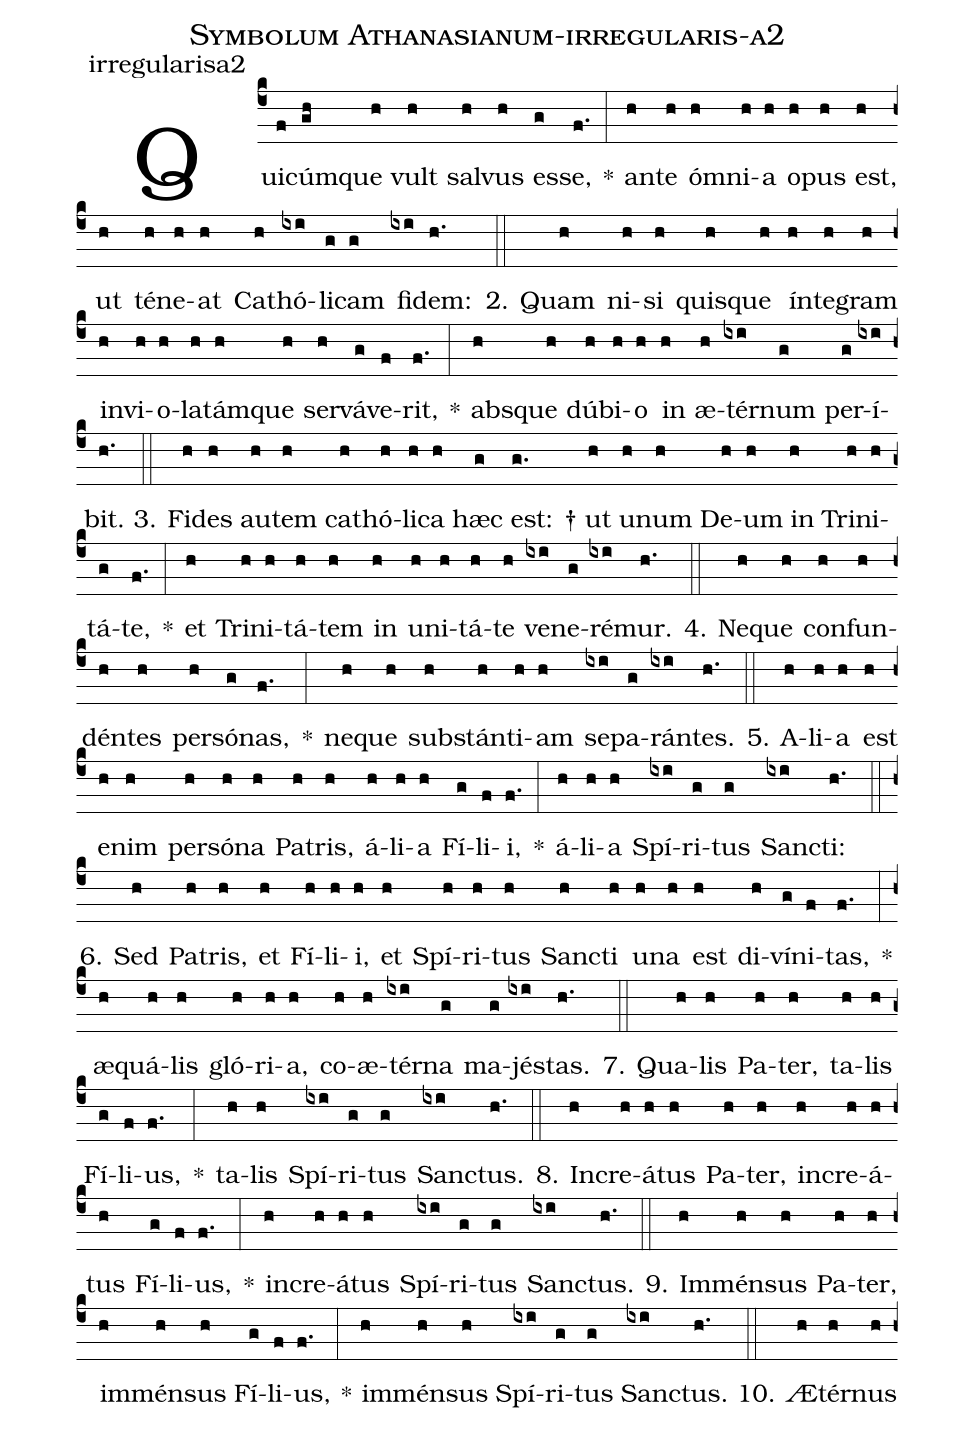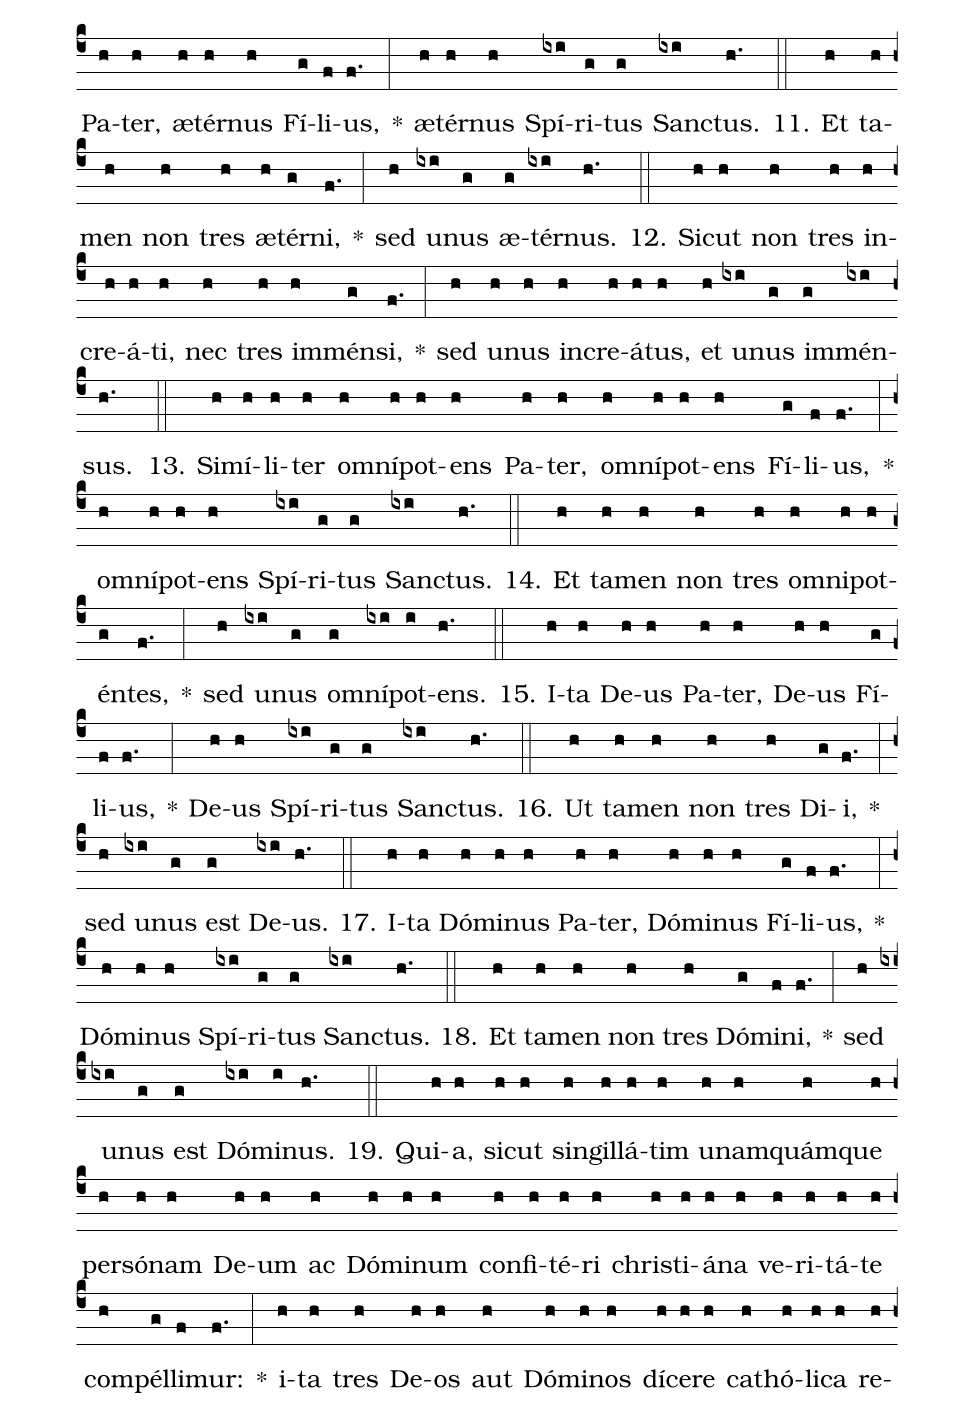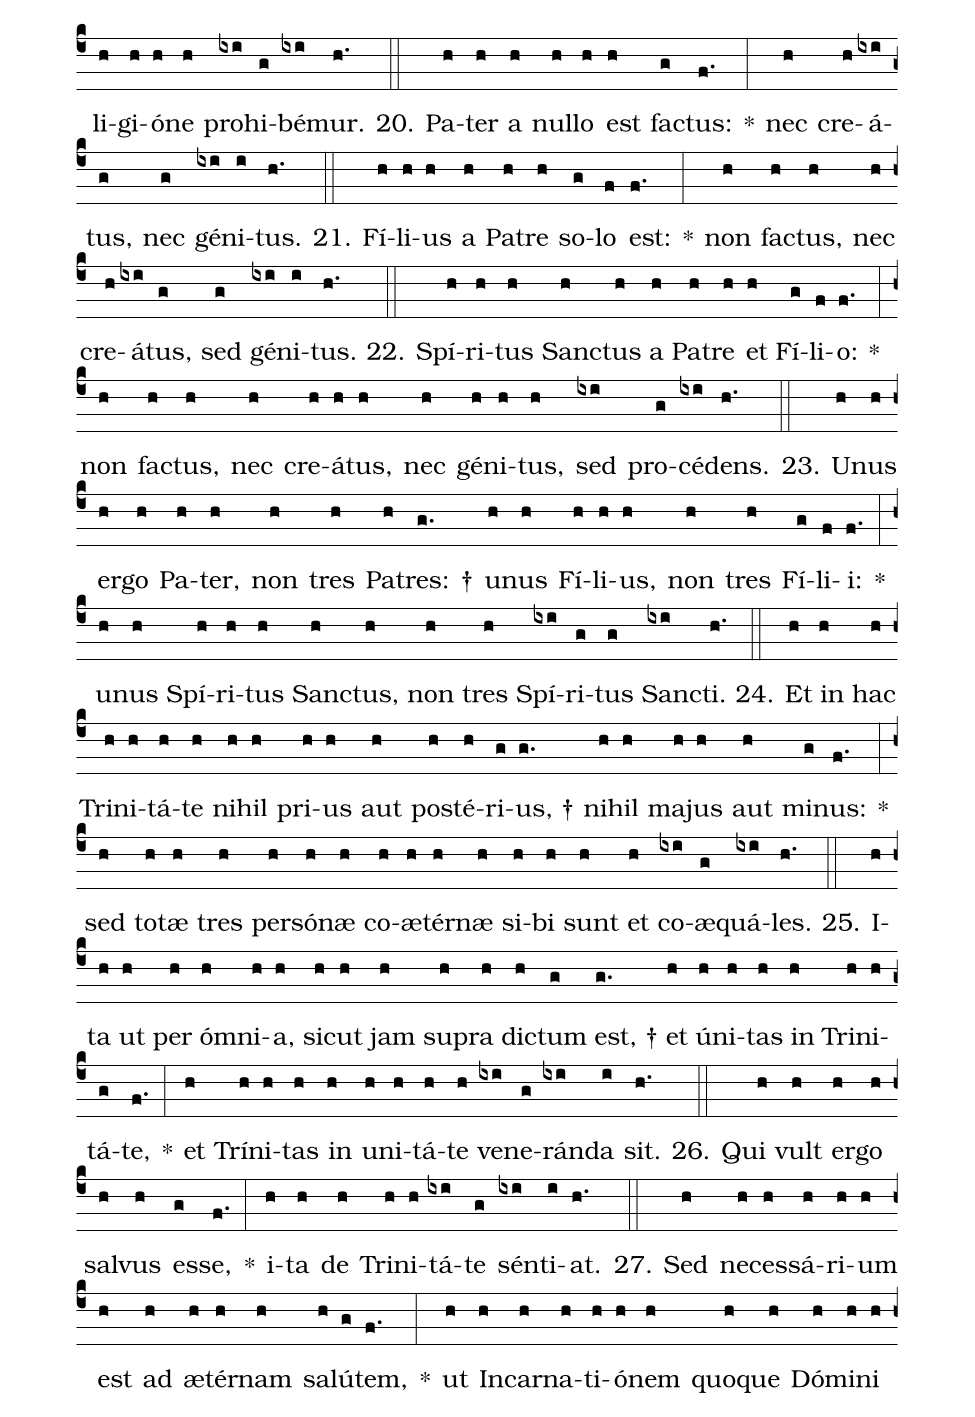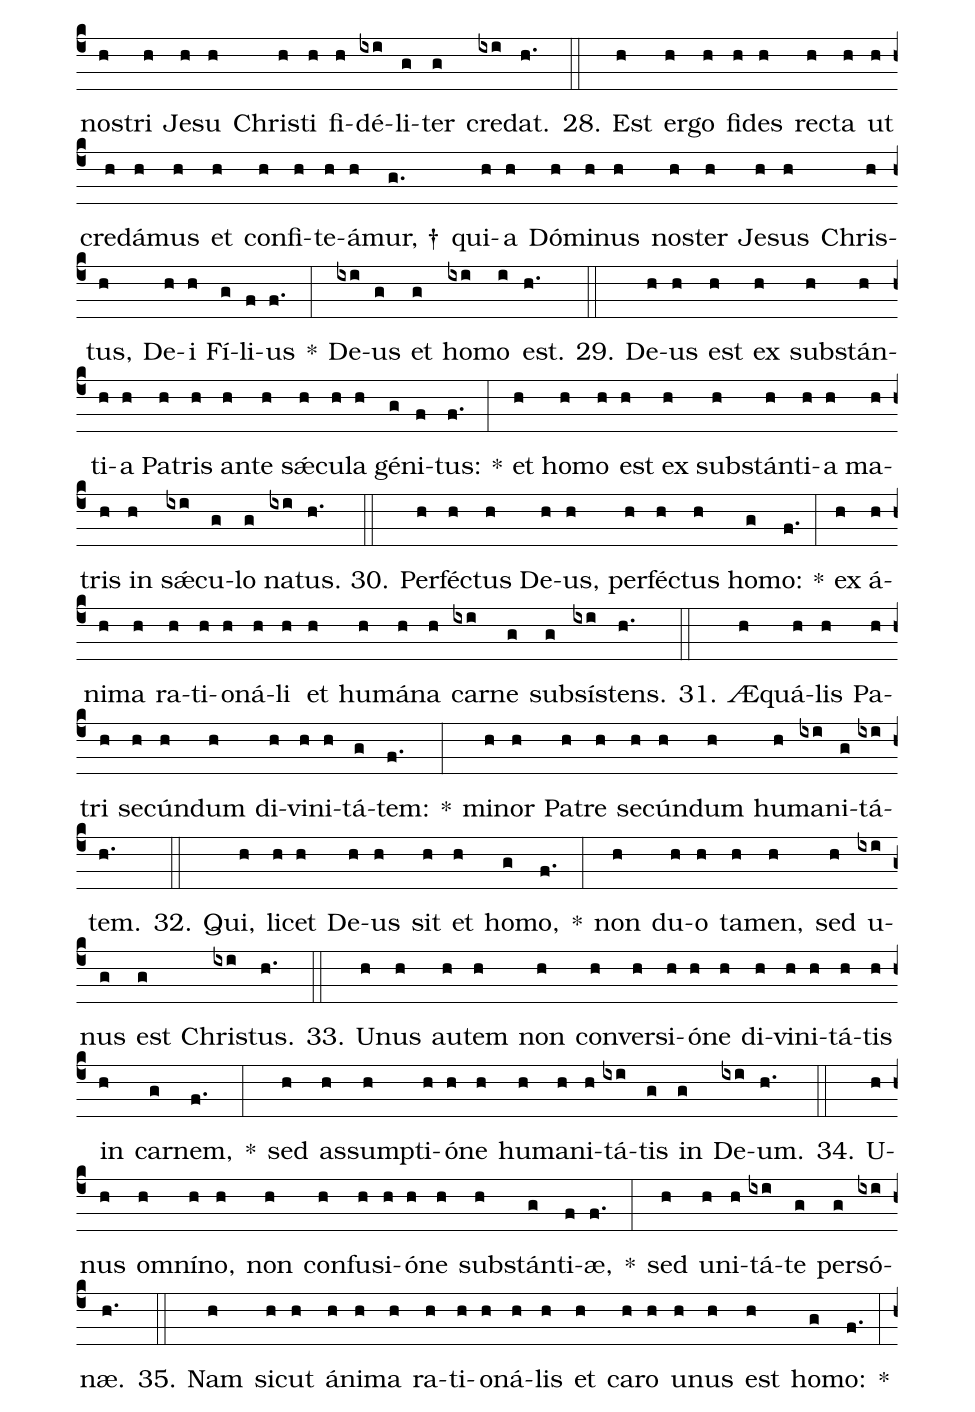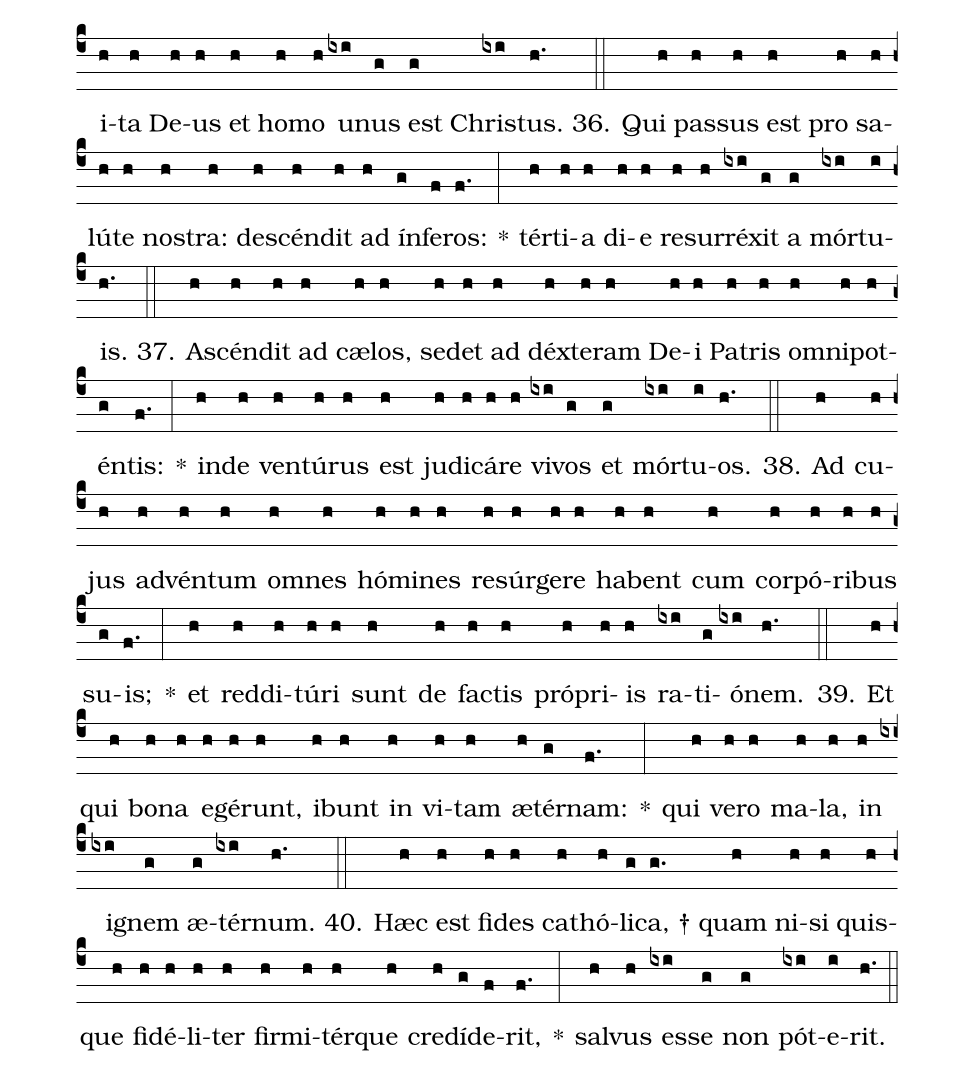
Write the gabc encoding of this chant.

name: Symbolum Athanasianum-irregularis-a2;
annotation: irregularisa2;
%%
(c4)Qui(f)cúm(gh)que(h) vult(h) sal(h)vus(h) es(g)se,(f.) *(:) an(h)te(h) óm(h)ni(h)a(h) o(h)pus(h) est,(h) ut(h) té(h)ne(h)at(h) Ca(h)thó(ixi)li(g)cam(g) fi(ixi)dem:(h.) (::)
2. Quam(h) ni(h)si(h) quis(h)que(h) ín(h)te(h)gram(h) in(h)vi(h)o(h)la(h)tám(h)que(h) ser(h)vá(g)ve(f)rit,(f.) *(:) abs(h)que(h) dú(h)bi(h)o(h) in(h) æ(h)tér(ixi)num(g) per(g)í(ixi)bit.(h.) (::)
3. Fi(h)des(h) au(h)tem(h) ca(h)thó(h)li(h)ca(h) hæc(g) est: †(g.) ut(h) u(h)num(h) De(h)um(h) in(h) Tri(h)ni(h)tá(g)te,(f.) *(:) et(h) Tri(h)ni(h)tá(h)tem(h) in(h) u(h)ni(h)tá(h)te(h) ve(ixi)ne(g)ré(ixi)mur.(h.) (::)
4. Ne(h)que(h) con(h)fun(h)dén(h)tes(h) per(h)só(g)nas,(f.) *(:) ne(h)que(h) sub(h)stán(h)ti(h)am(h) se(ixi)pa(g)rán(ixi)tes.(h.) (::)
5. A(h)li(h)a(h) est(h) e(h)nim(h) per(h)só(h)na(h) Pa(h)tris,(h) á(h)li(h)a(h) Fí(g)li(f)i,(f.) *(:) á(h)li(h)a(h) Spí(ixi)ri(g)tus(g) Sanc(ixi)ti:(h.) (::)
6. Sed(h) Pa(h)tris,(h) et(h) Fí(h)li(h)i,(h) et(h) Spí(h)ri(h)tus(h) Sanc(h)ti(h) u(h)na(h) est(h) di(h)ví(g)ni(f)tas,(f.) *(:) æ(h)quá(h)lis(h) gló(h)ri(h)a,(h) co(h)æ(h)tér(ixi)na(g) ma(g)jés(ixi)tas.(h.) (::)
7. Qua(h)lis(h) Pa(h)ter,(h) ta(h)lis(h) Fí(g)li(f)us,(f.) *(:) ta(h)lis(h) Spí(ixi)ri(g)tus(g) Sanc(ixi)tus.(h.) (::)
8. In(h)cre(h)á(h)tus(h) Pa(h)ter,(h) in(h)cre(h)á(h)tus(h) Fí(g)li(f)us,(f.) *(:) in(h)cre(h)á(h)tus(h) Spí(ixi)ri(g)tus(g) Sanc(ixi)tus.(h.) (::)
9. Im(h)mén(h)sus(h) Pa(h)ter,(h) im(h)mén(h)sus(h) Fí(g)li(f)us,(f.) *(:) im(h)mén(h)sus(h) Spí(ixi)ri(g)tus(g) Sanc(ixi)tus.(h.) (::)
10. Æ(h)tér(h)nus(h) Pa(h)ter,(h) æ(h)tér(h)nus(h) Fí(g)li(f)us,(f.) *(:) æ(h)tér(h)nus(h) Spí(ixi)ri(g)tus(g) Sanc(ixi)tus.(h.) (::)
11. Et(h) ta(h)men(h) non(h) tres(h) æ(h)tér(g)ni,(f.) *(:) sed(h) u(ixi)nus(g) æ(g)tér(ixi)nus.(h.) (::)
12. Sic(h)ut(h) non(h) tres(h) in(h)cre(h)á(h)ti,(h) nec(h) tres(h) im(h)mén(g)si,(f.) *(:) sed(h) u(h)nus(h) in(h)cre(h)á(h)tus,(h) et(h) u(ixi)nus(g) im(g)mén(ixi)sus.(h.) (::)
13. Si(h)mí(h)li(h)ter(h) om(h)ní(h)pot(h)ens(h) Pa(h)ter,(h) om(h)ní(h)pot(h)ens(h) Fí(g)li(f)us,(f.) *(:) om(h)ní(h)pot(h)ens(h) Spí(ixi)ri(g)tus(g) Sanc(ixi)tus.(h.) (::)
14. Et(h) ta(h)men(h) non(h) tres(h) om(h)ni(h)pot(h)én(g)tes,(f.) *(:) sed(h) u(ixi)nus(g) om(g)ní(ixi)pot(i)ens.(h.) (::)
15. I(h)ta(h) De(h)us(h) Pa(h)ter,(h) De(h)us(h) Fí(g)li(f)us,(f.) *(:) De(h)us(h) Spí(ixi)ri(g)tus(g) Sanc(ixi)tus.(h.) (::)
16. Ut(h) ta(h)men(h) non(h) tres(h) Di(g)i,(f.) *(:) sed(h) u(ixi)nus(g) est(g) De(ixi)us.(h.) (::)
17. I(h)ta(h) Dó(h)mi(h)nus(h) Pa(h)ter,(h) Dó(h)mi(h)nus(h) Fí(g)li(f)us,(f.) *(:) Dó(h)mi(h)nus(h) Spí(ixi)ri(g)tus(g) Sanc(ixi)tus.(h.) (::)
18. Et(h) ta(h)men(h) non(h) tres(h) Dó(g)mi(f)ni,(f.) *(:) sed(h) u(ixi)nus(g) est(g) Dó(ixi)mi(i)nus.(h.) (::)
19. Qui(h)a,(h) sic(h)ut(h) sin(h)gil(h)lá(h)tim(h) u(h)nam(h)quám(h)que(h) per(h)só(h)nam(h) De(h)um(h) ac(h) Dó(h)mi(h)num(h) con(h)fi(h)té(h)ri(h) chris(h)ti(h)á(h)na(h) ve(h)ri(h)tá(h)te(h) com(h)pél(g)li(f)mur:(f.) *(:) i(h)ta(h) tres(h) De(h)os(h) aut(h) Dó(h)mi(h)nos(h) dí(h)ce(h)re(h) ca(h)thó(h)li(h)ca(h) re(h)li(h)gi(h)ó(h)ne(h) pro(ixi)hi(g)bé(ixi)mur.(h.) (::)
20. Pa(h)ter(h) a(h) nul(h)lo(h) est(h) fac(g)tus:(f.) *(:) nec(h) cre(h)á(ixi)tus,(g) nec(g) gé(ixi)ni(i)tus.(h.) (::)
21. Fí(h)li(h)us(h) a(h) Pa(h)tre(h) so(g)lo(f) est:(f.) *(:) non(h) fac(h)tus,(h) nec(h) cre(h)á(ixi)tus,(g) sed(g) gé(ixi)ni(i)tus.(h.) (::)
22. Spí(h)ri(h)tus(h) Sanc(h)tus(h) a(h) Pa(h)tre(h) et(h) Fí(g)li(f)o:(f.) *(:) non(h) fac(h)tus,(h) nec(h) cre(h)á(h)tus,(h) nec(h) gé(h)ni(h)tus,(h) sed(ixi) pro(g)cé(ixi)dens.(h.) (::)
23. U(h)nus(h) er(h)go(h) Pa(h)ter,(h) non(h) tres(h) Pa(h)tres: †(g.) u(h)nus(h) Fí(h)li(h)us,(h) non(h) tres(h) Fí(g)li(f)i:(f.) *(:) u(h)nus(h) Spí(h)ri(h)tus(h) Sanc(h)tus,(h) non(h) tres(h) Spí(ixi)ri(g)tus(g) Sanc(ixi)ti.(h.) (::)
24. Et(h) in(h) hac(h) Tri(h)ni(h)tá(h)te(h) ni(h)hil(h) pri(h)us(h) aut(h) post(h)é(h)ri(g)us, †(g.) ni(h)hil(h) ma(h)jus(h) aut(h) mi(g)nus:(f.) *(:) sed(h) to(h)tæ(h) tres(h) per(h)só(h)næ(h) co(h)æ(h)tér(h)næ(h) si(h)bi(h) sunt(h) et(h) co(ixi)æ(g)quá(ixi)les.(h.) (::)
25. I(h)ta(h) ut(h) per(h) óm(h)ni(h)a,(h) sic(h)ut(h) jam(h) su(h)pra(h) dic(h)tum(g) est, †(g.) et(h) ú(h)ni(h)tas(h) in(h) Tri(h)ni(h)tá(g)te,(f.) *(:) et(h) Trí(h)ni(h)tas(h) in(h) u(h)ni(h)tá(h)te(h) ve(ixi)ne(g)rán(ixi)da(i) sit.(h.) (::)
26. Qui(h) vult(h) er(h)go(h) sal(h)vus(h) es(g)se,(f.) *(:) i(h)ta(h) de(h) Tri(h)ni(h)tá(ixi)te(g) sén(ixi)ti(i)at.(h.) (::)
27. Sed(h) ne(h)ces(h)sá(h)ri(h)um(h) est(h) ad(h) æ(h)tér(h)nam(h) sa(h)lú(g)tem,(f.) *(:) ut(h) In(h)car(h)na(h)ti(h)ó(h)nem(h) quo(h)que(h) Dó(h)mi(h)ni(h) nos(h)tri(h) Je(h)su(h) Chris(h)ti(h) fi(h)dé(ixi)li(g)ter(g) cre(ixi)dat.(h.) (::)
28. Est(h) er(h)go(h) fi(h)des(h) rec(h)ta(h) ut(h) cre(h)dá(h)mus(h) et(h) con(h)fi(h)te(h)á(h)mur, †(g.) qui(h)a(h) Dó(h)mi(h)nus(h) nos(h)ter(h) Je(h)sus(h) Chris(h)tus,(h) De(h)i(h) Fí(g)li(f)us(f.) *(:) De(ixi)us(g) et(g) ho(ixi)mo(i) est.(h.) (::)
29. De(h)us(h) est(h) ex(h) sub(h)stán(h)ti(h)a(h) Pa(h)tris(h) an(h)te(h) sǽ(h)cu(h)la(h) gé(g)ni(f)tus:(f.) *(:) et(h) ho(h)mo(h) est(h) ex(h) sub(h)stán(h)ti(h)a(h) ma(h)tris(h) in(h) sǽ(ixi)cu(g)lo(g) na(ixi)tus.(h.) (::)
30. Per(h)féc(h)tus(h) De(h)us,(h) per(h)féc(h)tus(h) ho(g)mo:(f.) *(:) ex(h) á(h)ni(h)ma(h) ra(h)ti(h)o(h)ná(h)li(h) et(h) hu(h)má(h)na(h) car(ixi)ne(g) sub(g)sís(ixi)tens.(h.) (::)
31. Æ(h)quá(h)lis(h) Pa(h)tri(h) se(h)cún(h)dum(h) di(h)vi(h)ni(h)tá(g)tem:(f.) *(:) mi(h)nor(h) Pa(h)tre(h) se(h)cún(h)dum(h) hu(h)ma(ixi)ni(g)tá(ixi)tem.(h.) (::)
32. Qui,(h) li(h)cet(h) De(h)us(h) sit(h) et(h) ho(g)mo,(f.) *(:) non(h) du(h)o(h) ta(h)men,(h) sed(h) u(ixi)nus(g) est(g) Chris(ixi)tus.(h.) (::)
33. U(h)nus(h) au(h)tem(h) non(h) con(h)ver(h)si(h)ó(h)ne(h) di(h)vi(h)ni(h)tá(h)tis(h) in(h) car(g)nem,(f.) *(:) sed(h) as(h)sump(h)ti(h)ó(h)ne(h) hu(h)ma(h)ni(h)tá(ixi)tis(g) in(g) De(ixi)um.(h.) (::)
34. U(h)nus(h) om(h)ní(h)no,(h) non(h) con(h)fu(h)si(h)ó(h)ne(h) sub(h)stán(g)ti(f)æ,(f.) *(:) sed(h) u(h)ni(h)tá(ixi)te(g) per(g)só(ixi)næ.(h.) (::)
35. Nam(h) sic(h)ut(h) á(h)ni(h)ma(h) ra(h)ti(h)o(h)ná(h)lis(h) et(h) ca(h)ro(h) u(h)nus(h) est(h) ho(g)mo:(f.) *(:) i(h)ta(h) De(h)us(h) et(h) ho(h)mo(h) u(ixi)nus(g) est(g) Chris(ixi)tus.(h.) (::)
36. Qui(h) pas(h)sus(h) est(h) pro(h) sa(h)lú(h)te(h) nos(h)tra:(h) de(h)scén(h)dit(h) ad(h) ín(g)fe(f)ros:(f.) *(:) tér(h)ti(h)a(h) di(h)e(h) re(h)sur(h)ré(ixi)xit(g) a(g) mór(ixi)tu(i)is.(h.) (::)
37. A(h)scén(h)dit(h) ad(h) cæ(h)los,(h) se(h)det(h) ad(h) déx(h)te(h)ram(h) De(h)i(h) Pa(h)tris(h) om(h)ni(h)pot(h)én(g)tis:(f.) *(:) in(h)de(h) ven(h)tú(h)rus(h) est(h) ju(h)di(h)cá(h)re(h) vi(ixi)vos(g) et(g) mór(ixi)tu(i)os.(h.) (::)
38. Ad(h) cu(h)jus(h) ad(h)vén(h)tum(h) om(h)nes(h) hó(h)mi(h)nes(h) re(h)súr(h)ge(h)re(h) ha(h)bent(h) cum(h) cor(h)pó(h)ri(h)bus(h) su(g)is;(f.) *(:) et(h) red(h)di(h)tú(h)ri(h) sunt(h) de(h) fac(h)tis(h) pró(h)pri(h)is(h) ra(ixi)ti(g)ó(ixi)nem.(h.) (::)
39. Et(h) qui(h) bo(h)na(h) e(h)gé(h)runt,(h) i(h)bunt(h) in(h) vi(h)tam(h) æ(h)tér(g)nam:(f.) *(:) qui(h) ve(h)ro(h) ma(h)la,(h) in(h) i(ixi)gnem(g) æ(g)tér(ixi)num.(h.) (::)
40. Hæc(h) est(h) fi(h)des(h) ca(h)thó(h)li(g)ca, †(g.) quam(h) ni(h)si(h) quis(h)que(h) fi(h)dé(h)li(h)ter(h) fir(h)mi(h)tér(h)que(h) cre(h)dí(g)de(f)rit,(f.) *(:) sal(h)vus(h) es(ixi)se(g) non(g) pót(ixi)e(i)rit.(h.) (::)
